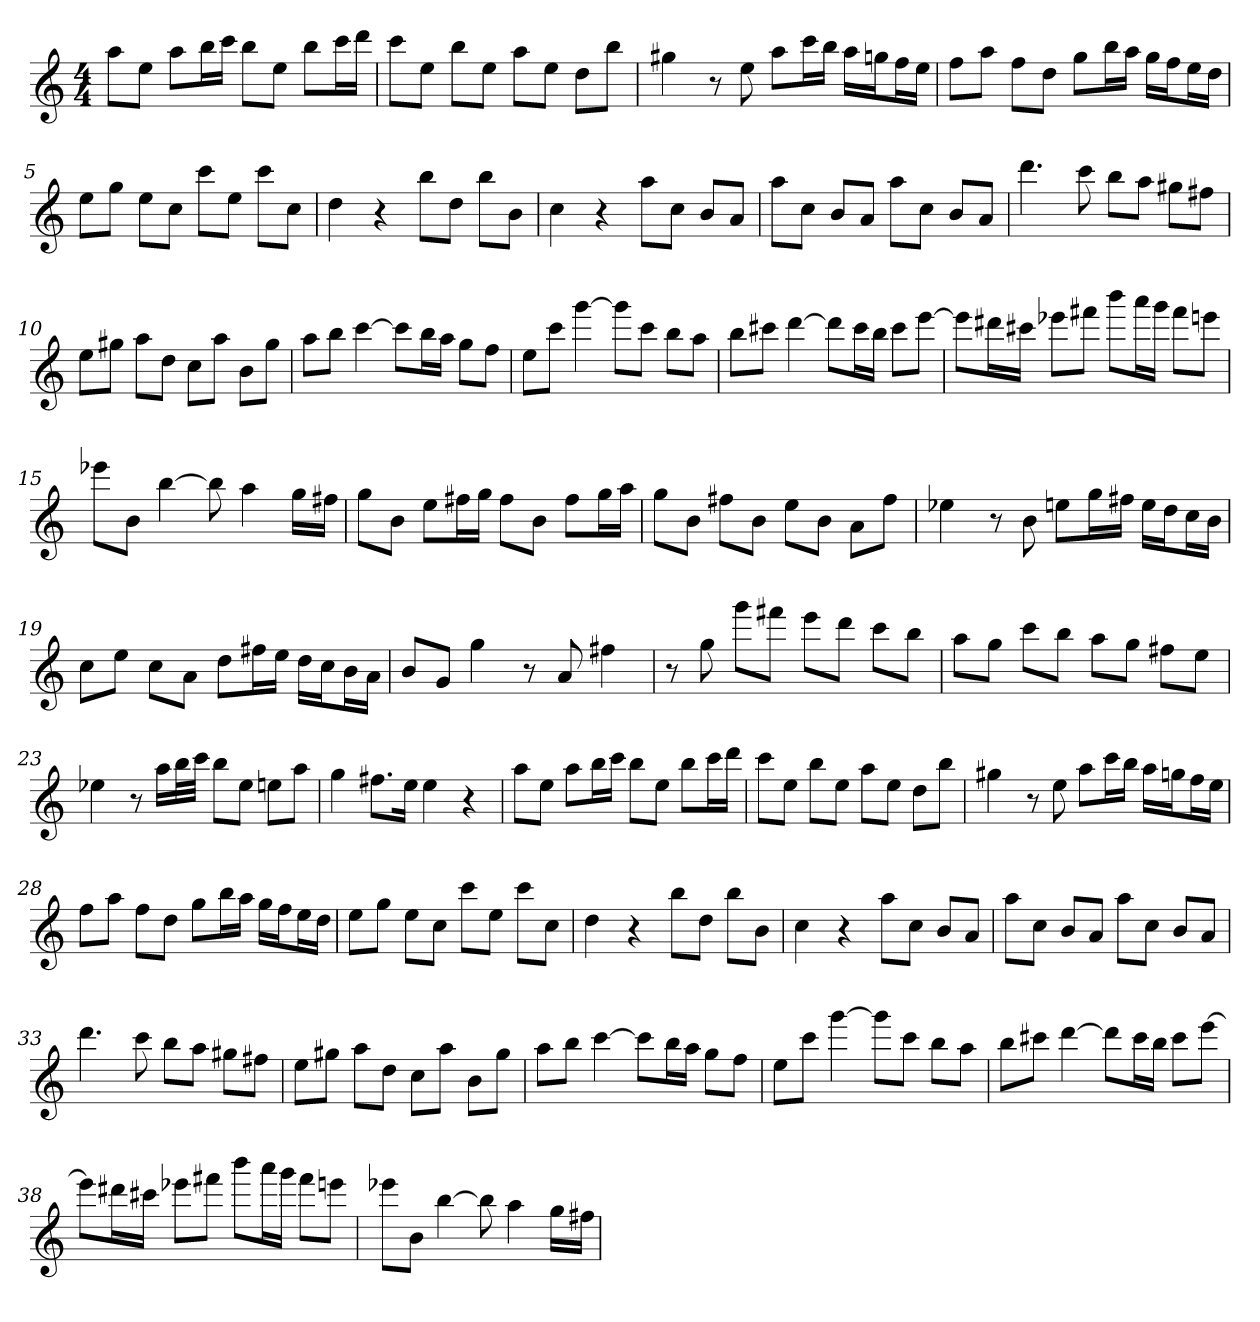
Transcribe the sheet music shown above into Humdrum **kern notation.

**kern
*part1
*staff1
*clefG2
*k[]
*a:
*M4/4
=1
8aa\L
8ee\J
8aa\L
16bb\L
16ccc\JJ
8bb\L
8ee\J
8bb\L
16ccc\L
16ddd\JJ
=2
8ccc\L
8ee\J
8bb\L
8ee\J
8aa\L
8ee\J
8dd\L
8bb\J
=3
4gg#X
8r
8ee
8aa\L
16ccc\L
16bb\JJ
16aa\LL
16ggn\J
16ff\L
16ee\JJ
=4
8ff\L
8aa\J
8ff\L
8dd\J
8gg\L
16bb\L
16aa\JJ
16gg\LL
16ff\J
16ee\L
16dd\JJ
=5
8ee\L
8gg\J
8ee\L
8cc\J
8ccc\L
8ee\J
8ccc\L
8cc\J
=6
4dd
4r
8bb\L
8dd\J
8bb\L
8b\J
=7
4cc
4r
8aa\L
8cc\J
8b/L
8a/J
=8
8aa\L
8cc\J
8b/L
8a/J
8aa\L
8cc\J
8b/L
8a/J
=9
4.ddd
8ccc
8bb\L
8aa\J
8gg#X\L
8ff#X\J
=10
8ee\L
8gg#X\J
8aa\L
8dd\J
8cc\L
8aa\J
8b\L
8gg#\J
=11
8aa\L
8bb\J
[4ccc
8ccc\L]
16bb\L
16aa\JJ
8gg\L
8ff\J
=12
8ee\L
8ccc\J
[4ggg
8ggg\L]
8ccc\J
8bb\L
8aa\J
=13
8bb\L
8ccc#X\J
[4ddd
8ddd\L]
16ccc#\L
16bb\JJ
8ccc#\L
[8eee\J
=14
8eee\L]
16ddd#X\L
16ccc#X\JJ
8eee-X\L
8fff#X\J
8bbb\L
16aaa\L
16ggg\JJ
8fff#\L
8eeen\J
=15
8eee-X\L
8b\J
[4bb
8bb]
4aa
16gg\LL
16ff#X\JJ
=16
8gg\L
8b\J
8ee\L
16ff#X\L
16gg\JJ
8ff#\L
8b\J
8ff#\L
16gg\L
16aa\JJ
=17
8gg\L
8b\J
8ff#X\L
8b\J
8ee\L
8b\J
8a\L
8ff#\J
=18
4ee-X
8r
8b
8een\L
16gg\L
16ff#X\JJ
16ee\LL
16dd\J
16cc\L
16b\JJ
=19
8cc\L
8ee\J
8cc\L
8a\J
8dd\L
16ff#X\L
16ee\JJ
16dd\LL
16cc\J
16b\L
16a\JJ
=20
8b/L
8g/J
4gg
8r
8a
4ff#X
=21
8r
8gg
8ggg\L
8fff#X\J
8eee\L
8ddd\J
8ccc\L
8bb\J
=22
8aa\L
8gg\J
8ccc\L
8bb\J
8aa\L
8gg\J
8ff#X\L
8ee\J
=23
4ee-X
8r
16aa\LL
32bb\L
32ccc\JJJ
8bb\L
8ee-\J
8een\L
8aa\J
=24
4gg
8.ff#X\L
16ee\Jk
4ee
4r
=25
8aa\L
8ee\J
8aa\L
16bb\L
16ccc\JJ
8bb\L
8ee\J
8bb\L
16ccc\L
16ddd\JJ
=26
8ccc\L
8ee\J
8bb\L
8ee\J
8aa\L
8ee\J
8dd\L
8bb\J
=27
4gg#X
8r
8ee
8aa\L
16ccc\L
16bb\JJ
16aa\LL
16ggn\J
16ff\L
16ee\JJ
=28
8ff\L
8aa\J
8ff\L
8dd\J
8gg\L
16bb\L
16aa\JJ
16gg\LL
16ff\J
16ee\L
16dd\JJ
=29
8ee\L
8gg\J
8ee\L
8cc\J
8ccc\L
8ee\J
8ccc\L
8cc\J
=30
4dd
4r
8bb\L
8dd\J
8bb\L
8b\J
=31
4cc
4r
8aa\L
8cc\J
8b/L
8a/J
=32
8aa\L
8cc\J
8b/L
8a/J
8aa\L
8cc\J
8b/L
8a/J
=33
4.ddd
8ccc
8bb\L
8aa\J
8gg#X\L
8ff#X\J
=34
8ee\L
8gg#X\J
8aa\L
8dd\J
8cc\L
8aa\J
8b\L
8gg#\J
=35
8aa\L
8bb\J
[4ccc
8ccc\L]
16bb\L
16aa\JJ
8gg\L
8ff\J
=36
8ee\L
8ccc\J
[4ggg
8ggg\L]
8ccc\J
8bb\L
8aa\J
=37
8bb\L
8ccc#X\J
[4ddd
8ddd\L]
16ccc#\L
16bb\JJ
8ccc#\L
[8eee\J
=38
8eee\L]
16ddd#X\L
16ccc#X\JJ
8eee-X\L
8fff#X\J
8bbb\L
16aaa\L
16ggg\JJ
8fff#\L
8eeen\J
=39
8eee-X\L
8b\J
[4bb
8bb]
4aa
16gg\LL
16ff#X\JJ
=
*-
